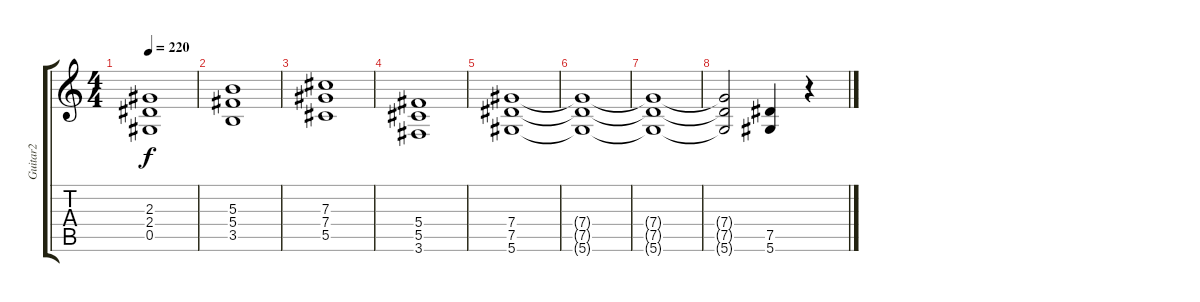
\track ("Guitar2" "Guitar2") {instrument distortionguitar}
\staff {score tabs}
\tuning (Eb4 Bb3 Gb3 Db3 Ab2 Eb2) {hide}
\ts (4 4)
\tempo 220
\clef g2
\ks c
(2.3 2.4 0.5).1{dy f} |
(5.3 5.4 3.5).1 |
(7.3 7.4 5.5).1 |
(5.4 5.5 3.6).1 |
(7.4 7.5 5.6).1 |
(7.4{t} 7.5{t} 5.6{t}).1 |
(7.4{t} 7.5{t} 5.6{t}).1 |
(7.4{t} 7.5{t} 5.6{t}).2 (7.5 5.6).4 r.4
